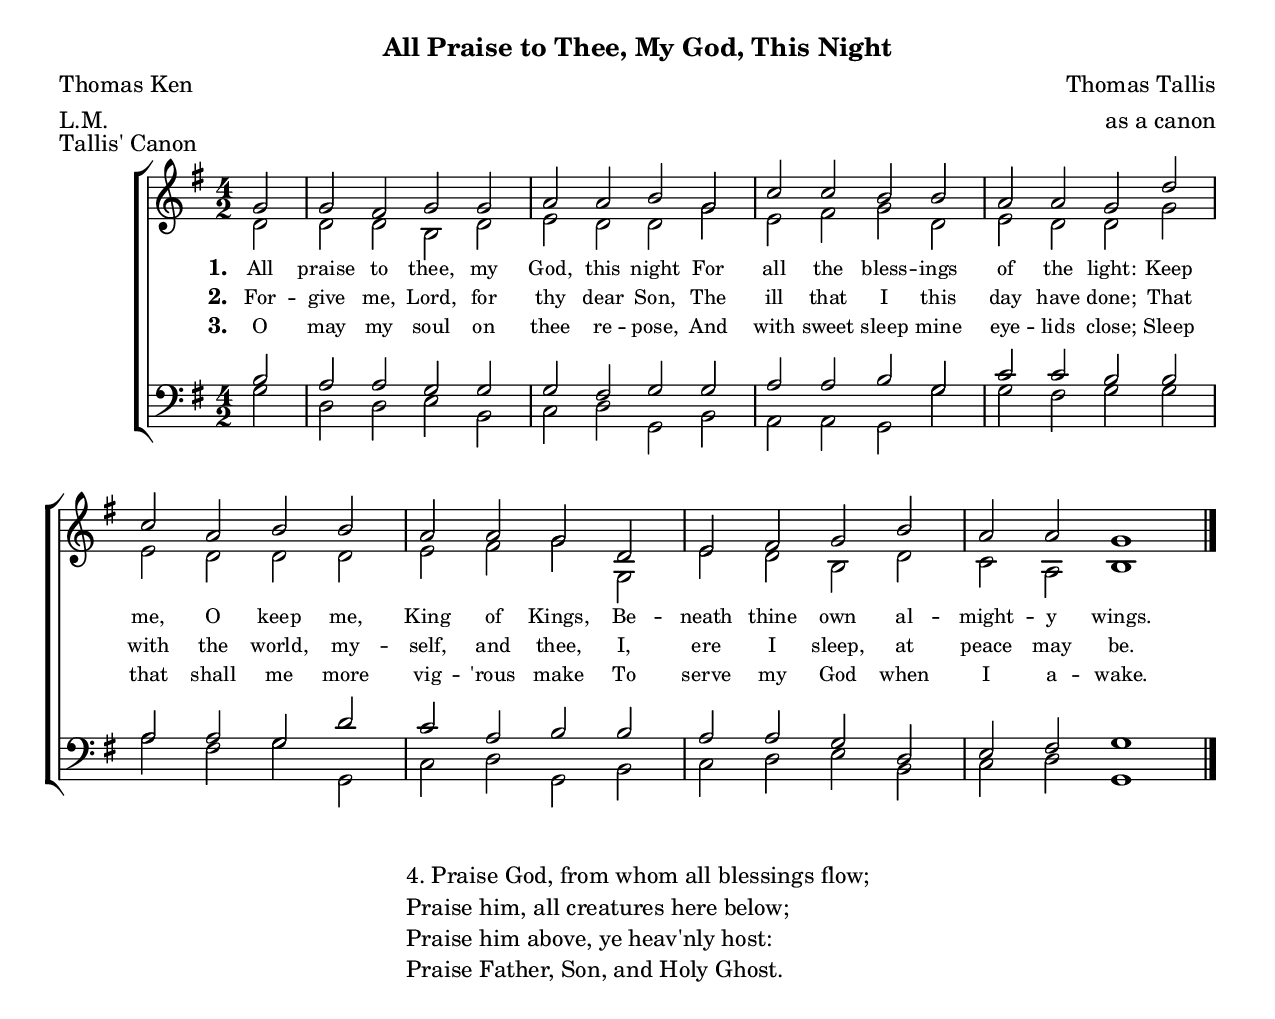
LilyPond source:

% Version 1.0
% Last edit: March 21, 2006

% **** This is a template for standard 4-part hymns. It contains most
% **** common options. Comment out the ones you don't need.

\version "2.7.38"
\include "english.ly"

#(set-default-paper-size "letter")
#(set-global-staff-size 20)

\header {
  subtitle = "All Praise to Thee, My God, This Night"
  composer = "Thomas Tallis"
  poet = "Thomas Ken"
  piece = "Tallis' Canon"
  meter = "L.M."
  arranger = "as a canon"
}

world = {
  \key g \major
  \time 4/2
  \partial 4*2
}

melody = \relative c'' {
  \world
  g2 | 
  g fs g g |
  a a b g |
  c c b b |
  a a g d' |
  c a b b |
  a a g d |
  e fs g b |
  a a g1 \bar "|."
}


alto = \relative c' {
  \world
  d2 |
  d d b d |
  e d d g |
  e fs g d |
  e d d g |
  e d d d |
  e fs g g, |
  e' d b d |
  c a b1 |
}

tenor = \relative c' {
  \world
  b2 |
  a a g g |
  g fs g g |
  a a b g |
  c c b b |
  a a g d' |
  c a b b |
  a a g d |
  e fs g1 \bar "|."
}

bass = \relative c' {
  \world
  g2 |
  d d e b |
  c d g, b |
  a a g g' |
  g fs g g |
  a fs g g, |
  c d g, b |
  c d e b |
  c d g,1 |
}

verseOne = \lyricmode {
  \set stanza = "1. "
  All praise to thee, my God, this night
  For all the bless -- ings of the light:
  Keep me, O keep me, King of Kings,
  Be -- neath thine own al -- might -- y wings.
}

verseTwo = \lyricmode {
  \set stanza = "2. "
  For -- give me, Lord, for thy dear Son,
  The ill that I this day have done;
  That with the world, my -- self, and thee,
  I, ere I sleep, at peace may be.
}

verseThree = \lyricmode {
  \set stanza = "3. "
  O may my soul on thee re -- pose,
  And with sweet sleep mine eye -- lids close;
  Sleep that shall me more vig -- 'rous make
  To serve my God when I a -- wake.
}

\score {
  \context ChoirStaff <<
    \context Staff = upper <<
      \context Voice =
         sopranos { \voiceOne << \melody >> }
      \context Voice =
         altos { \voiceTwo << \alto >> }
      \context Lyrics = one \lyricsto sopranos \verseOne
      \context Lyrics = two \lyricsto sopranos \verseTwo
      \context Lyrics = three \lyricsto sopranos \verseThree
    >>
    \context Staff = lower <<
      \clef bass
      \context Voice =
        tenors { \voiceOne << \tenor >> }
      \context Voice =
        basses { \voiceTwo << \bass >> }
    >>
>>
  \layout {
    \context {
      \Score
      % **** Turns off bar numbering
      \remove "Bar_number_engraver"
    }
    \context {
      \Lyrics
      % **** Prevents lyrics from running too close together
      \override LyricSpace #'minimum-distance = #0.6
      % **** Makes the text of lyrics a little smaller
      \override LyricText #'font-size = #-1
      % **** Moves lines of lyrics closer together
      \override VerticalAxisGroup #'minimum-Y-extent = #'(-1.5 . 1.5)
    }
  }
  \midi {
        \context { \Score tempoWholesPerMinute = #(ly:make-moment 80 2) } 
        \context { \Staff midiInstrument = #"church organ" }
  } 
}


\markup { 
  \normalsize {
    \fill-line {
      \hspace #3.0
      \column {
	"4. Praise God, from whom all blessings flow;"
	"Praise him, all creatures here below;"
	"Praise him above, ye heav'nly host:"
	"Praise Father, Son, and Holy Ghost."
      }
      \hspace #3.0
    }
  }
}

\paper {
  ragged-bottom = ##t
  top-margin = 0.25\in
  bottom-margin = 0.25\in
}

%{
  _The Hymnal, 1940_, #165. Tallis' own harmonization is different
  and can be found in TallisCanon2.ly.
%}


